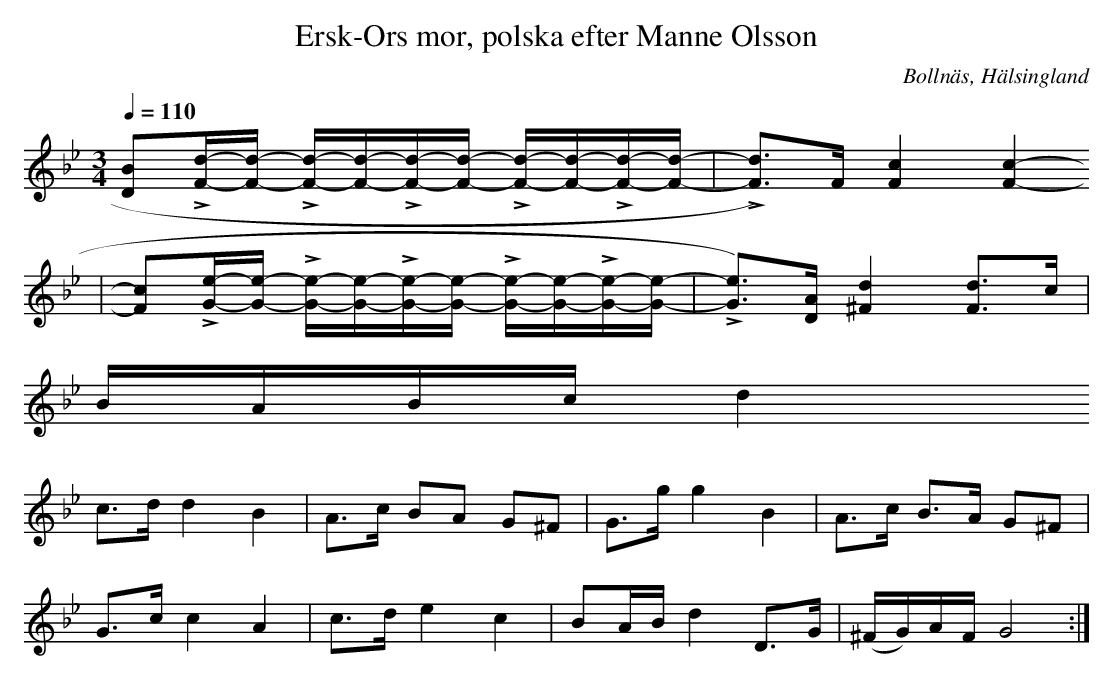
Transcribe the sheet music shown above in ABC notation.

X:1
T: Ersk-Ors mor, polska efter Manne Olsson
O:Bollnäs, Hälsingland
M:3/4
L:1/8
Q:1/4=110
K:Gm
[D B]L[F/d/]-[F/d/] - L[F/d/]-[F/d/]-L[F/d/]-[F/d/] - L[F/d/]-[F/d/]-L[F/d/]-[F/d/]-| L[F d])>F [-F2 c2] [F2 c2]-
|[F c]L[G/e/]-[G/e/] - L[G/e/]-[G/e/]-L[G/e/]-[G/e/] - L[G/e/]-[G/e/]-L[G/e/]-[G/e/]-| L[Ge])>[D A] [^F2 d2] [F d]>c|
B/A/B/c/ d2
c>d    d2       B2           | A>c    BA       G^F       | G>g    g2 B2     | A>c         B>A G^F  |
G>c    c2       A2           | c>d    e2       c2        | BA/B/  d2 D>G   | (^F/G/)A/F/ G4      :|
